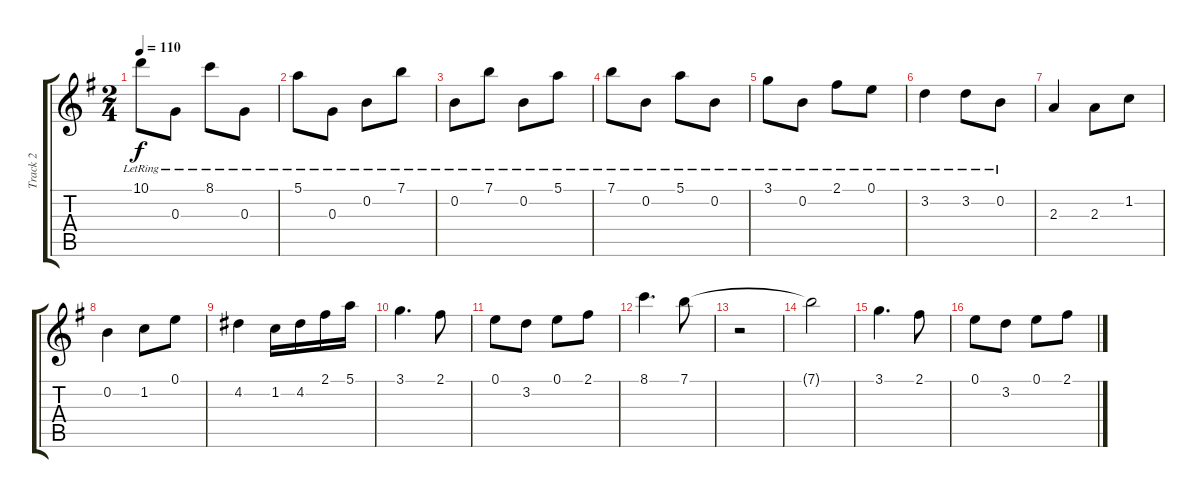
\track ("Track 2" "Track 2") {instrument acousticguitarnylon}
\staff {score tabs}
\tuning (E4 B3 G3 D3 A2 E2) {hide}
\ts (2 4)
\tempo 110
\clef g2
\ks g
10.1{lr}.8{dy f} 0.3{lr}.8 8.1{lr}.8 0.3{lr}.8 |
5.1{lr}.8 0.3{lr}.8 0.2{lr}.8 7.1{lr}.8 |
0.2{lr}.8 7.1{lr}.8 0.2{lr}.8 5.1{lr}.8 |
7.1{lr}.8 0.2{lr}.8 5.1{lr}.8 0.2{lr}.8 |
3.1{lr}.8 0.2{lr}.8 2.1{lr}.8 0.1{lr}.8 |
3.2{lr}.4 3.2{lr}.8 0.2{lr}.8 |
2.3.4 2.3.8 1.2.8 |
0.2.4 1.2.8 0.1.8 |
4.2.4 1.2.16 4.2.16 2.1.16 5.1.16 |
3.1.4{d} 2.1.8 |
0.1.8 3.2.8 0.1.8 2.1.8 |
8.1.4{d} 7.1.8 |
r.2 |
7.1{t}.2 |
3.1.4{d} 2.1.8 |
0.1.8 3.2.8 0.1.8 2.1.8
